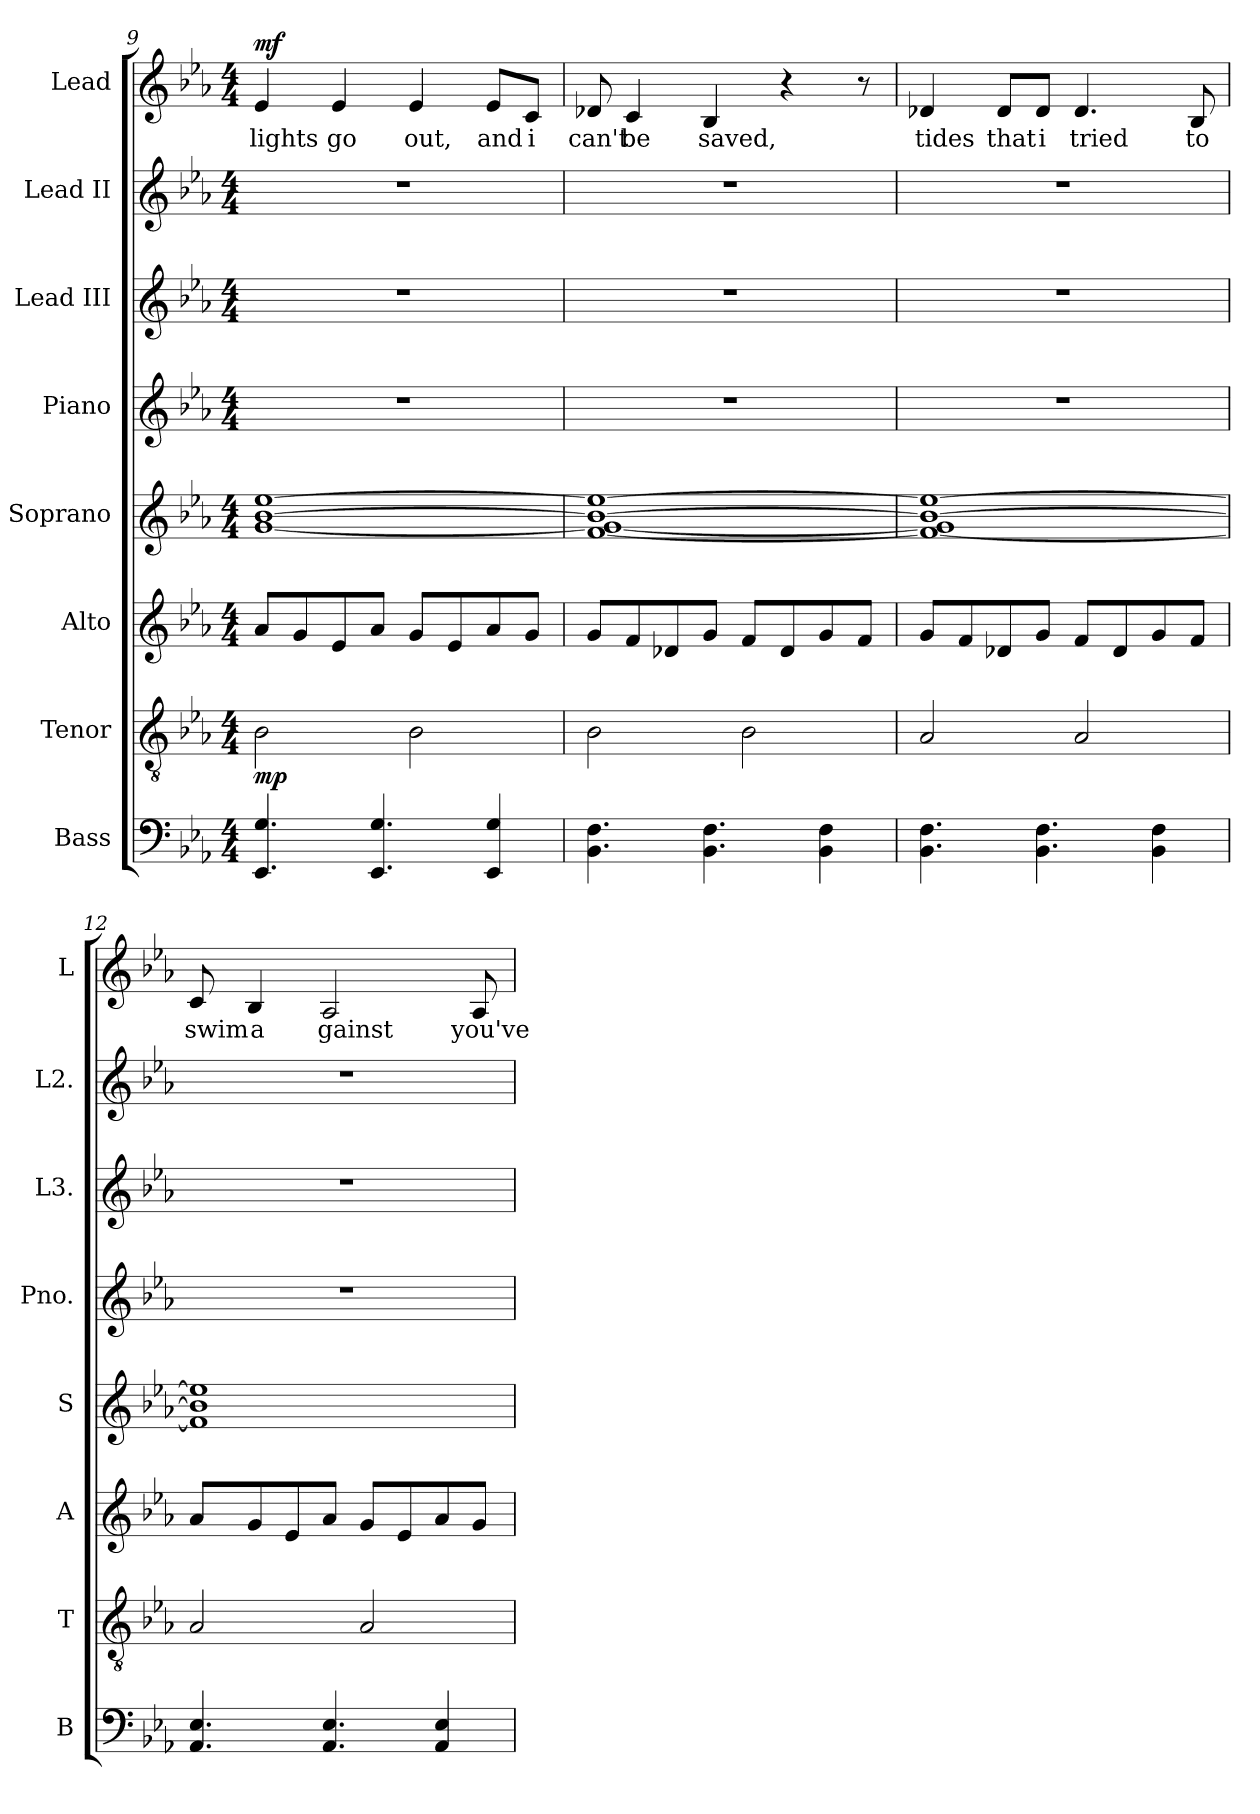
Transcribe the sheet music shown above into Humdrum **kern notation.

**kern	**dynam	**kern	**kern	**kern	**kern	**kern	**kern	**kern	**text	**dynam
*part8	*part8	*part7	*part6	*part5	*part4	*part3	*part2	*part1	*part1	*part1
*staff8	*staff8	*staff7	*staff6	*staff5	*staff4	*staff3	*staff2	*staff1	*staff1	*staff1
*I"Bass	*	*I"Tenor	*I"Alto	*I"Soprano	*I"Piano	*I"Lead III	*I"Lead II	*I"Lead	*	*
*I'B	*	*I'T	*I'A	*I'S	*I'Pno.	*I'L3.	*I'L2.	*I'L	*	*
!!LO:PB:g=z
*clefF4	*	*clefGv2	*clefG2	*clefG2	*clefG2	*clefG2	*clefG2	*clefG2	*	*
*k[b-e-a-]	*	*k[b-e-a-]	*k[b-e-a-]	*k[b-e-a-]	*k[b-e-a-]	*k[b-e-a-]	*k[b-e-a-]	*k[b-e-a-]	*	*
*M4/4	*	*M4/4	*M4/4	*M4/4	*M4/4	*M4/4	*M4/4	*M4/4	*	*
=9	=9	=9	=9	=9	=9	=9	=9	=9	=9	=9
!	!LO:DY:a	!	!	!	!	!	!	!	!LO:LY:b	!LO:DY:a
4.EE-/ 4.G/	mp	2B-\	8a-/L	[1g [1b- [1ee-	1r	1r	1r	4e-/	lights	mf
.	.	.	8g/	.	.	.	.	.	.	.
!	!	!	!	!	!	!	!	!	!LO:LY:b	!
.	.	.	8e-/	.	.	.	.	4e-/	go	.
4.EE-/ 4.G/	.	.	8a-/J	.	.	.	.	.	.	.
!	!	!	!	!	!	!	!	!	!LO:LY:b	!
.	.	2B-\	8g/L	.	.	.	.	4e-/	out,	.
.	.	.	8e-/	.	.	.	.	.	.	.
!	!	!	!	!	!	!	!	!	!LO:LY:b	!
4EE-/ 4G/	.	.	8a-/	.	.	.	.	8e-/L	and	.
!	!	!	!	!	!	!	!	!	!LO:LY:b	!
.	.	.	8g/J	.	.	.	.	8c/J	i	.
=10	=10	=10	=10	=10	=10	=10	=10	=10	=10	=10
!	!	!	!	!	!	!	!	!	!LO:LY:b	!
4.BB-\ 4.F\	.	2B-\	8g/L	[1f 1g_ 1b-_ 1ee-_	1r	1r	1r	8d-X/	can't	.
!	!	!	!	!	!	!	!	!	!LO:LY:b	!
.	.	.	8f/	.	.	.	.	4c/	be	.
.	.	.	8d-X/	.	.	.	.	.	.	.
!	!	!	!	!	!	!	!	!	!LO:LY:b	!
4.BB-\ 4.F\	.	.	8g/J	.	.	.	.	4B-/	saved,	.
.	.	2B-\	8f/L	.	.	.	.	.	.	.
.	.	.	8d-/	.	.	.	.	4r	.	.
4BB-\ 4F\	.	.	8g/	.	.	.	.	.	.	.
.	.	.	8f/J	.	.	.	.	8r	.	.
=11	=11	=11	=11	=11	=11	=11	=11	=11	=11	=11
!	!	!	!	!	!	!	!	!	!LO:LY:b	!
4.BB-\ 4.F\	.	2A-/	8g/L	1f_ 1g] 1b-_ 1ee-_	1r	1r	1r	4d-X/	tides	.
.	.	.	8f/	.	.	.	.	.	.	.
!	!	!	!	!	!	!	!	!	!LO:LY:b	!
.	.	.	8d-X/	.	.	.	.	8d-/L	that	.
!	!	!	!	!	!	!	!	!	!LO:LY:b	!
4.BB-\ 4.F\	.	.	8g/J	.	.	.	.	8d-/J	i	.
!	!	!	!	!	!	!	!	!	!LO:LY:b	!
.	.	2A-/	8f/L	.	.	.	.	4.d-/	tried	.
.	.	.	8d-/	.	.	.	.	.	.	.
4BB-\ 4F\	.	.	8g/	.	.	.	.	.	.	.
!	!	!	!	!	!	!	!	!	!LO:LY:b	!
.	.	.	8f/J	.	.	.	.	8B-/	to	.
!!LO:LB:g=z
=12	=12	=12	=12	=12	=12	=12	=12	=12	=12	=12
!	!	!	!	!	!	!	!	!	!LO:LY:b	!
4.AA-/ 4.E-/	.	2A-/	8a-/L	1f] 1b-] 1ee-]	1r	1r	1r	8c/	swim	.
!	!	!	!	!	!	!	!	!	!LO:LY:b	!
.	.	.	8g/	.	.	.	.	4B-/	a	.
.	.	.	8e-/	.	.	.	.	.	.	.
!	!	!	!	!	!	!	!	!	!LO:LY:b	!
4.AA-/ 4.E-/	.	.	8a-/J	.	.	.	.	2A-/	gainst	.
.	.	2A-/	8g/L	.	.	.	.	.	.	.
.	.	.	8e-/	.	.	.	.	.	.	.
4AA-/ 4E-/	.	.	8a-/	.	.	.	.	.	.	.
!	!	!	!	!	!	!	!	!	!LO:LY:b	!
.	.	.	8g/J	.	.	.	.	8A-/	you've	.
=	=	=	=	=	=	=	=	=	=	=
*-	*-	*-	*-	*-	*-	*-	*-	*-	*-	*-
